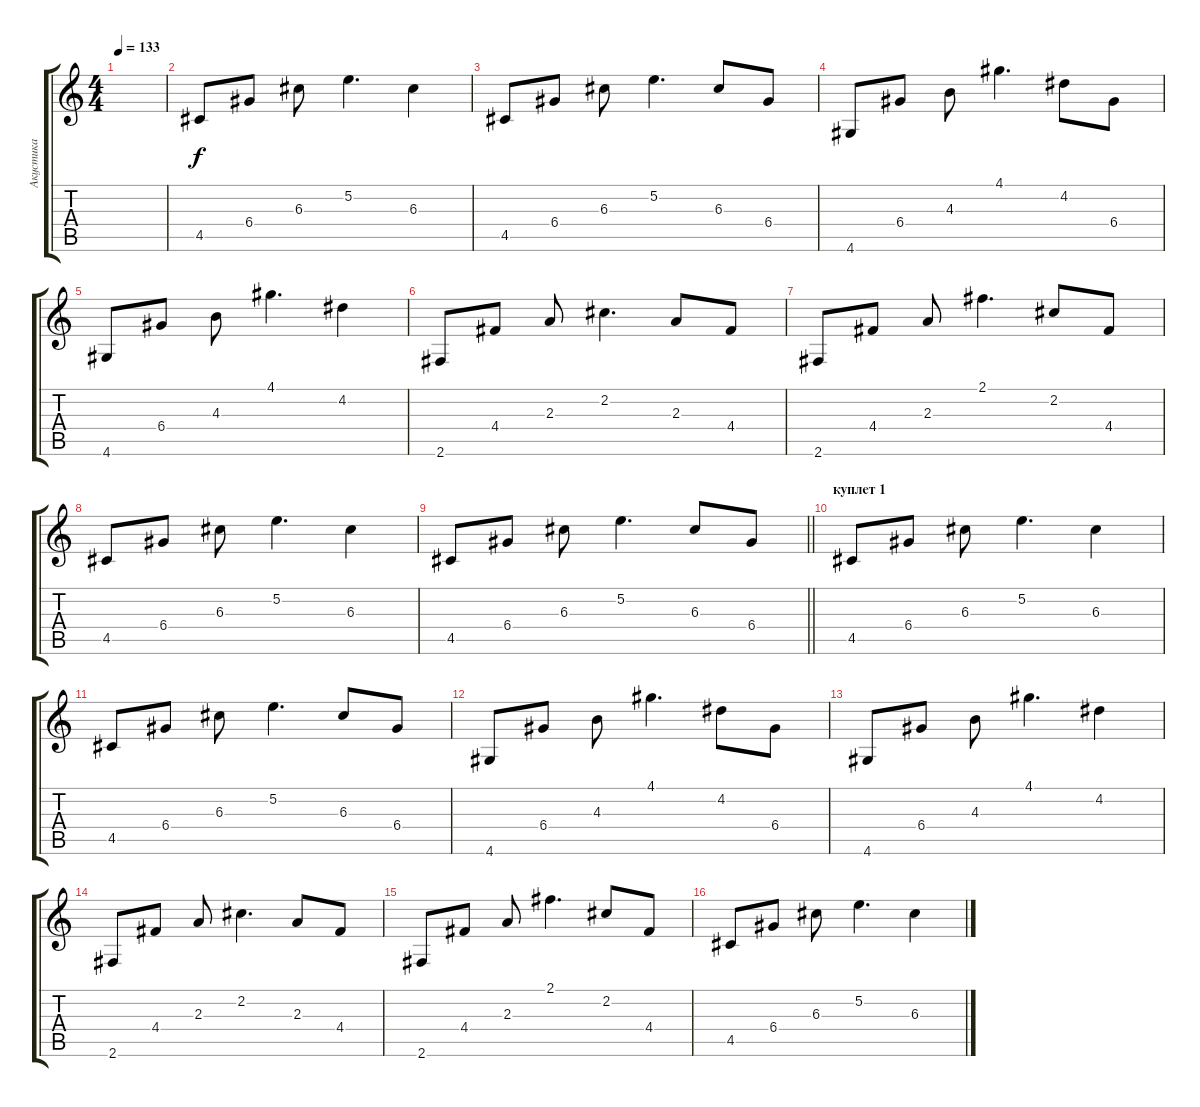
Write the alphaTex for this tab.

\track ("Акустика" "Акустика") {instrument acousticguitarsteel}
\staff {score tabs}
\tuning (E4 B3 G3 D3 A2 E2) {hide}
\ts (4 4)
\tempo 133
\clef g2
\ks c
|
4.5.8 6.4.8 6.3.8 5.2.4{d} 6.3.4 |
4.5.8 6.4.8 6.3.8 5.2.4{d} 6.3.8 6.4.8 |
4.6.8 6.4.8 4.3.8 4.1.4{d} 4.2.8 6.4.8 |
4.6.8 6.4.8 4.3.8 4.1.4{d} 4.2.4 |
2.6.8 4.4.8 2.3.8 2.2.4{d} 2.3.8 4.4.8 |
2.6.8 4.4.8 2.3.8 2.1.4{d} 2.2.8 4.4.8 |
4.5.8 6.4.8 6.3.8 5.2.4{d} 6.3.4 |
\barLineRight lightlight
4.5.8 6.4.8 6.3.8 5.2.4{d} 6.3.8 6.4.8 |
\section ("" "куплет 1")
4.5.8 6.4.8 6.3.8 5.2.4{d} 6.3.4 |
4.5.8 6.4.8 6.3.8 5.2.4{d} 6.3.8 6.4.8 |
4.6.8 6.4.8 4.3.8 4.1.4{d} 4.2.8 6.4.8 |
4.6.8 6.4.8 4.3.8 4.1.4{d} 4.2.4 |
2.6.8 4.4.8 2.3.8 2.2.4{d} 2.3.8 4.4.8 |
2.6.8 4.4.8 2.3.8 2.1.4{d} 2.2.8 4.4.8 |
4.5.8 6.4.8 6.3.8 5.2.4{d} 6.3.4
